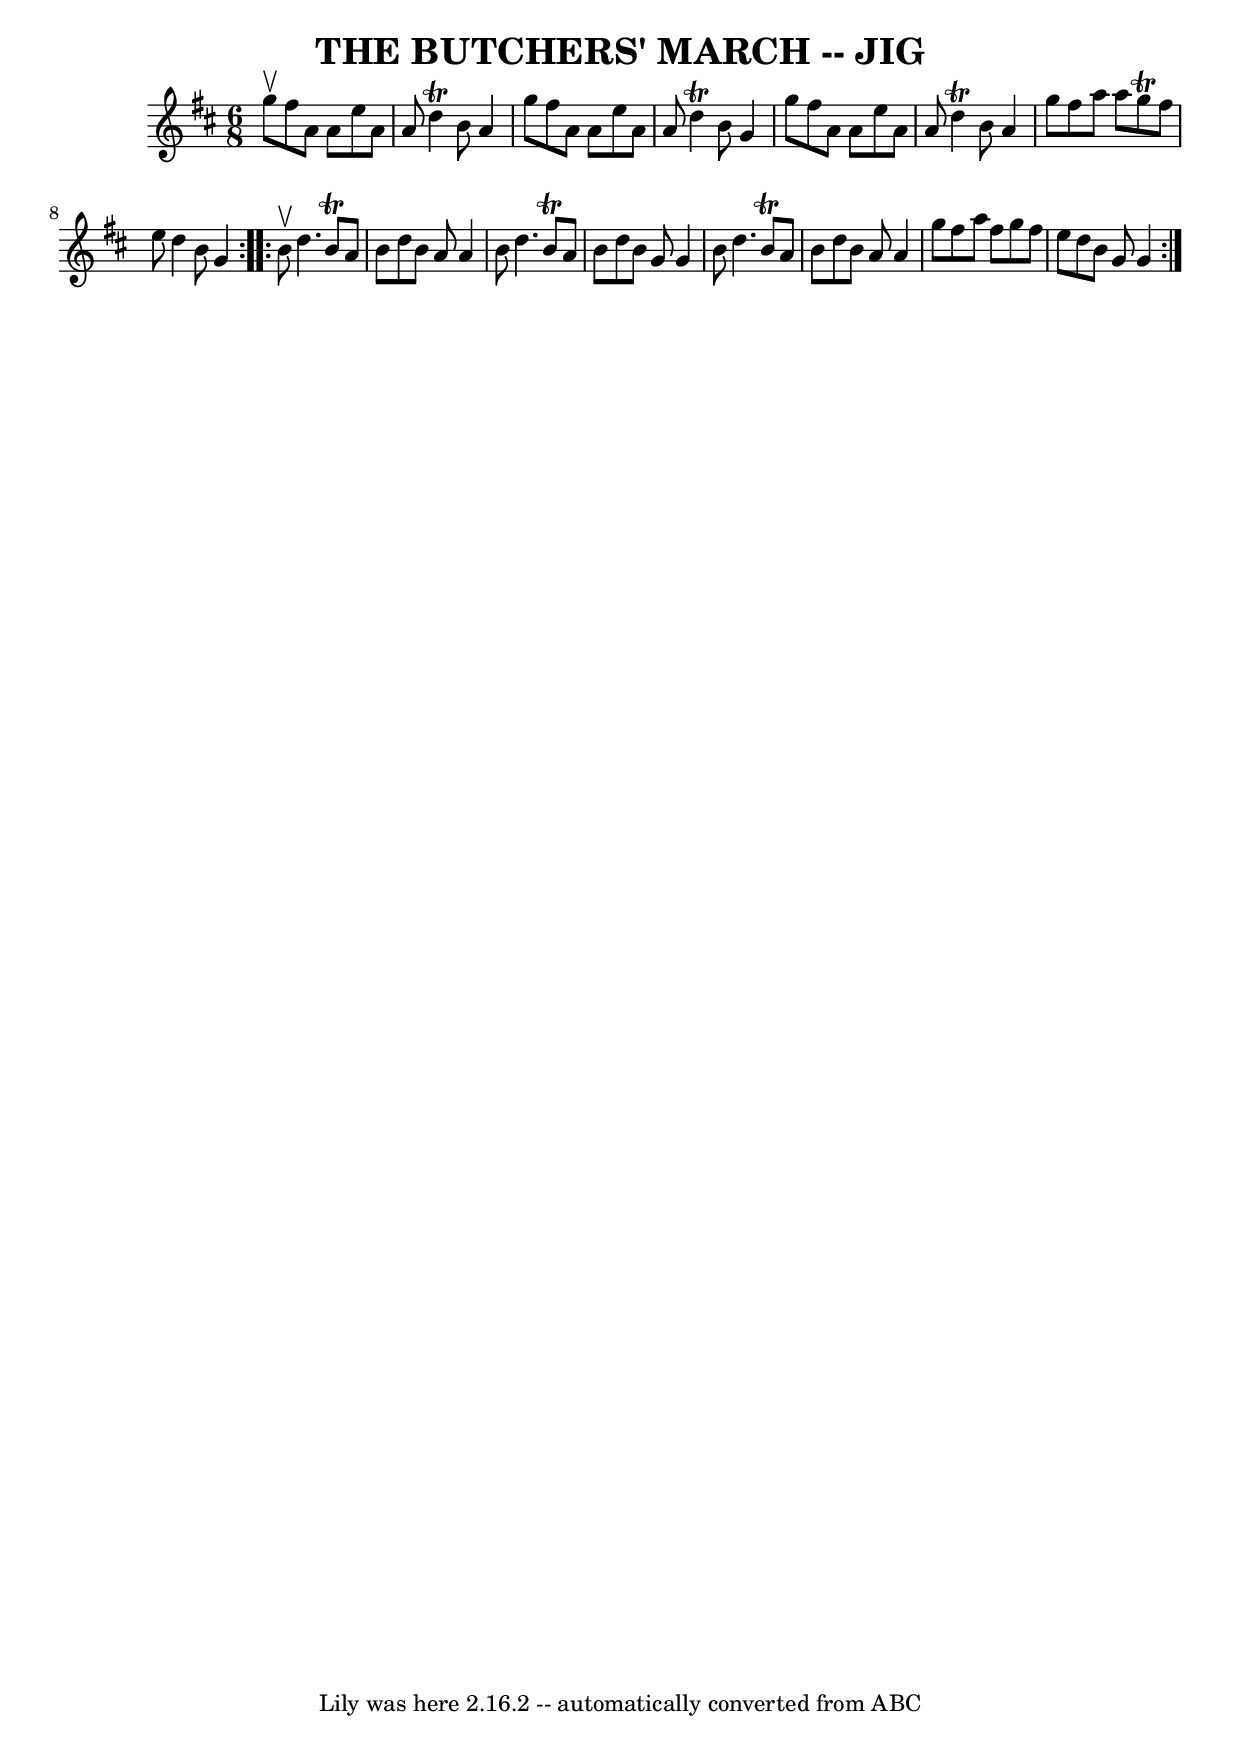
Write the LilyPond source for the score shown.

\version "2.16.2"
\include "Mammoth.ily"
\header {
  %% book = "Ryan's Mammoth Collection of Fiddle Tunes"
  crossRefNumber = "1"
  footnotes = ""
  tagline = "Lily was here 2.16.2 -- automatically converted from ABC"
  title = "THE BUTCHERS' MARCH -- JIG"

}
voicedefault =  {



  \repeat volta 2 {

    \time 6/8 
    \key d \major
    g''8^\upbow       |
    fis''8 a'8 a'8    
    e''8 a'8 a'8    |
    d''4^\trill b'8 a'4 g''8    |
    
    fis''8 a'8 a'8 e''8 a'8 a'8    |
    d''4^\trill b'8    
    g'4 g''8        |
    fis''8 a'8 a'8 e''8 a'8 a'8    
    |
    d''4^\trill b'8 a'4 g''8    |
    fis''8 a''8    
    a''8 g''8^\trill fis''8 e''8    |
    d''4 b'8 g'4    
  }     

  \repeat volta 2 {
    b'8^\upbow       |
    d''4. b'8^\trill a'8    
    b'8    |
    d''8 b'8 a'8 a'4 b'8    |
    d''4. b'8^\trill a'8 b'8    |
    d''8 b'8 g'8 g'4 b'8        
    |
    d''4. b'8^\trill a'8 b'8    |
    d''8 b'8 a'8   
    a'4 g''8    |
    fis''8 a''8 fis''8 g''8 fis''8 e''8   
    |
    d''8 b'8 g'8 g'4    
  }   

}

\score{
  <<

    \context Staff="default"
    {
      \voicedefault 
      
    }

  >>
  \layout {
    
  }
  \midi {
  }

}
